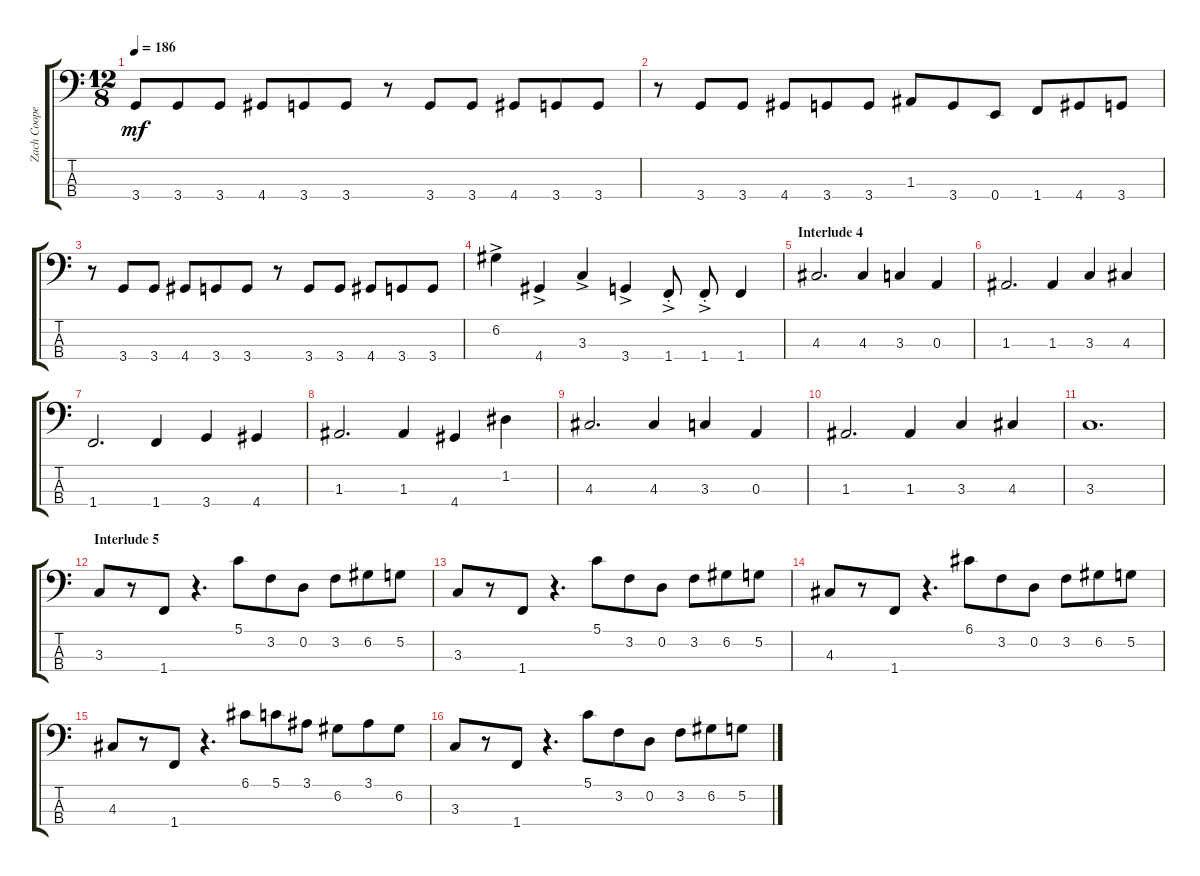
\track ("Zach Cooper" "Zach Coope") {instrument electricbassfinger}
\staff {score tabs}
\tuning (G2 D2 A1 E1) {hide}
\ts (12 8)
\tempo 186
\clef f4
\ks c
3.4.8{dy mf} 3.4.8 3.4.8 4.4.8 3.4.8 3.4.8 r.8 3.4.8 3.4.8 4.4.8 3.4.8 3.4.8 |
r.8 3.4.8 3.4.8 4.4.8 3.4.8 3.4.8 1.3.8 3.4.8 0.4.8 1.4.8 4.4.8 3.4.8 |
r.8 3.4.8 3.4.8 4.4.8 3.4.8 3.4.8 r.8 3.4.8 3.4.8 4.4.8 3.4.8 3.4.8 |
6.2{ac}.4 4.4{ac}.4 3.3{ac}.4 3.4{ac}.4 1.4{ac st}.8 1.4{ac st}.8 1.4.4 |
\section ("" "Interlude 4")
4.3.2{d} 4.3.4 3.3.4 0.3.4 |
1.3.2{d} 1.3.4 3.3.4 4.3.4 |
1.4.2{d} 1.4.4 3.4.4 4.4.4 |
1.3.2{d} 1.3.4 4.4.4 1.2.4 |
4.3.2{d} 4.3.4 3.3.4 0.3.4 |
1.3.2{d} 1.3.4 3.3.4 4.3.4 |
3.3.1{d} |
\section ("" "Interlude 5")
3.3.8 r.8 1.4.8 r.4{d} 5.1.8 3.2.8 0.2.8 3.2.8 6.2.8 5.2.8 |
3.3.8 r.8 1.4.8 r.4{d} 5.1.8 3.2.8 0.2.8 3.2.8 6.2.8 5.2.8 |
4.3.8 r.8 1.4.8 r.4{d} 6.1.8 3.2.8 0.2.8 3.2.8 6.2.8 5.2.8 |
4.3.8 r.8 1.4.8 r.4{d} 6.1.8 5.1.8 3.1.8 6.2.8 3.1.8 6.2.8 |
3.3.8 r.8 1.4.8 r.4{d} 5.1.8 3.2.8 0.2.8 3.2.8 6.2.8 5.2.8
